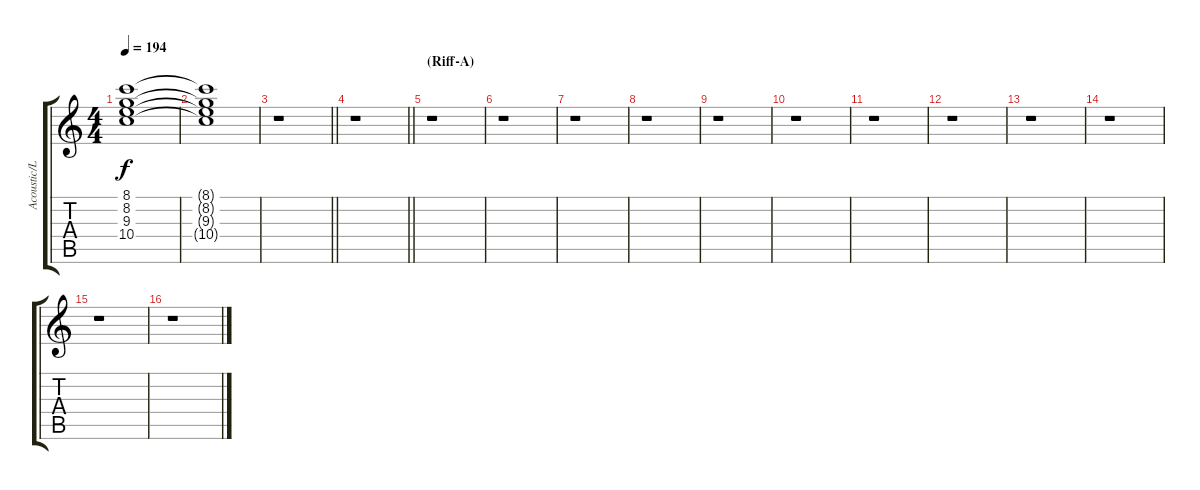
\track ("Acoustic/Lead Guitar II" "Acoustic/L") {instrument distortionguitar}
\staff {score tabs}
\tuning (E4 B3 G3 D3 A2 E2) {hide}
\ts (4 4)
\tempo 194
\clef g2
\ks c
(8.1{t} 8.2{t} 9.3{t} 10.4{t}).1{dy f} |
(8.1{t} 8.2{t} 9.3{t} 10.4{t}).1{volume 0} |
\barLineRight lightlight
r.1 |
\barLineRight lightlight
r.1 |
\section ("" "(Riff-A)")
r.1 |
r.1 |
r.1 |
r.1 |
r.1 |
r.1 |
r.1 |
r.1 |
r.1 |
r.1 |
r.1 |
r.1
